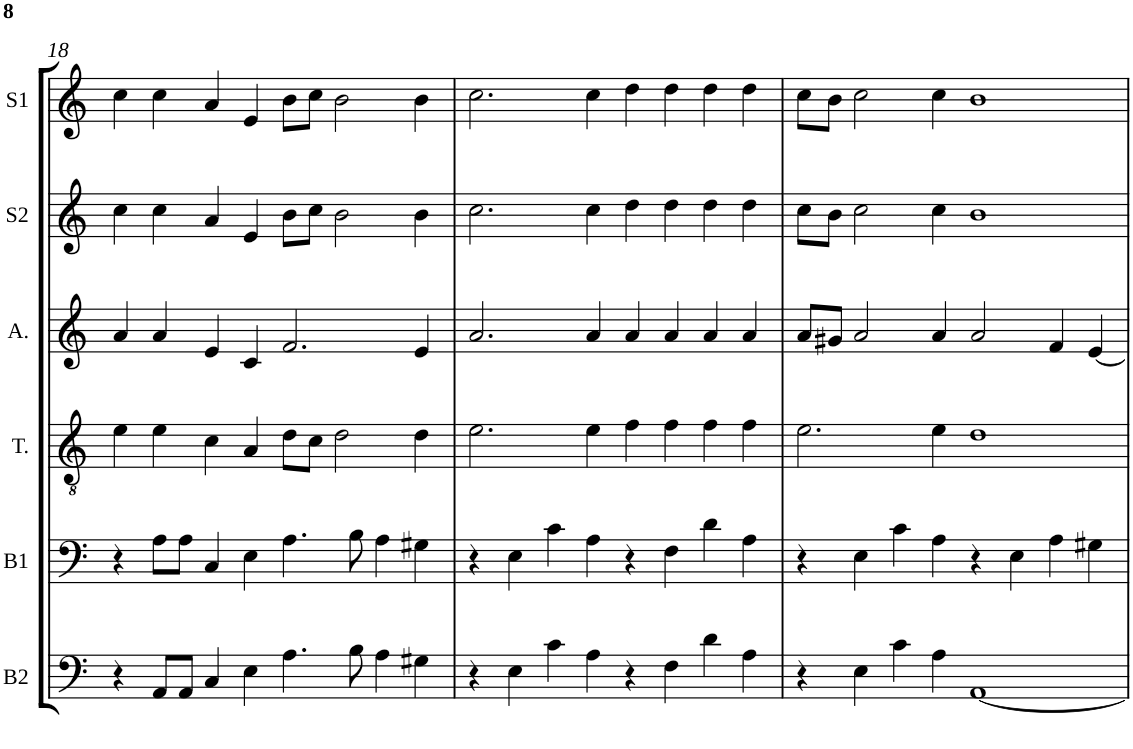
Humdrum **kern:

**kern	**kern	**kern	**kern	**kern	**kern
*part6	*part5	*part4	*part3	*part2	*part1
*staff6	*staff5	*staff4	*staff3	*staff2	*staff1
*I"Bass 2	*I"Bass 1	*I"Tenor	*I"Alto	*I"Soprano 2	*I"Soprano 1
*I'B2	*I'B1	*I'T.	*I'A.	*I'S2	*I'S1
!!LO:PB:g=z
*clefF4	*clefF4	*clefGv2	*clefG2	*clefG2	*clefG2
*k[]	*k[]	*k[]	*k[]	*k[]	*k[]
*M8/4	*M8/4	*M8/4	*M8/4	*M8/4	*M8/4
=18	=18	=18	=18	=18	=18
4r	4r	4e\	4a/	4cc\	4cc\
8AA/L	8A\L	4e\	4a/	4cc\	4cc\
8AA/J	8A\J	.	.	.	.
4C/	4C/	4c\	4e/	4a/	4a/
4E\	4E\	4A/	4c/	4e/	4e/
4.A\	4.A\	8d\L	2.f/	8b\L	8b\L
.	.	8c\J	.	8cc\J	8cc\J
.	.	2d\	.	2b\	2b\
8B\	8B\	.	.	.	.
4A\	4A\	.	.	.	.
4G#X\	4G#X\	4d\	4e/	4b\	4b\
=19	=19	=19	=19	=19	=19
4r	4r	2.e\	2.a/	2.cc\	2.cc\
4E\	4E\	.	.	.	.
4c\	4c\	.	.	.	.
4A\	4A\	4e\	4a/	4cc\	4cc\
4r	4r	4f\	4a/	4dd\	4dd\
4F\	4F\	4f\	4a/	4dd\	4dd\
4d\	4d\	4f\	4a/	4dd\	4dd\
4A\	4A\	4f\	4a/	4dd\	4dd\
=20	=20	=20	=20	=20	=20
4r	4r	2.e\	8a/L	8cc\L	8cc\L
.	.	.	8g#X/J	8b\J	8b\J
4E\	4E\	.	2a/	2cc\	2cc\
4c\	4c\	.	.	.	.
4A\	4A\	4e\	4a/	4cc\	4cc\
[1AA	4r	1d	2a/	1b	1b
.	4E\	.	.	.	.
.	4A\	.	4f/	.	.
.	4G#X\	.	[4e/	.	.
=	=	=	=	=	=
*-	*-	*-	*-	*-	*-
